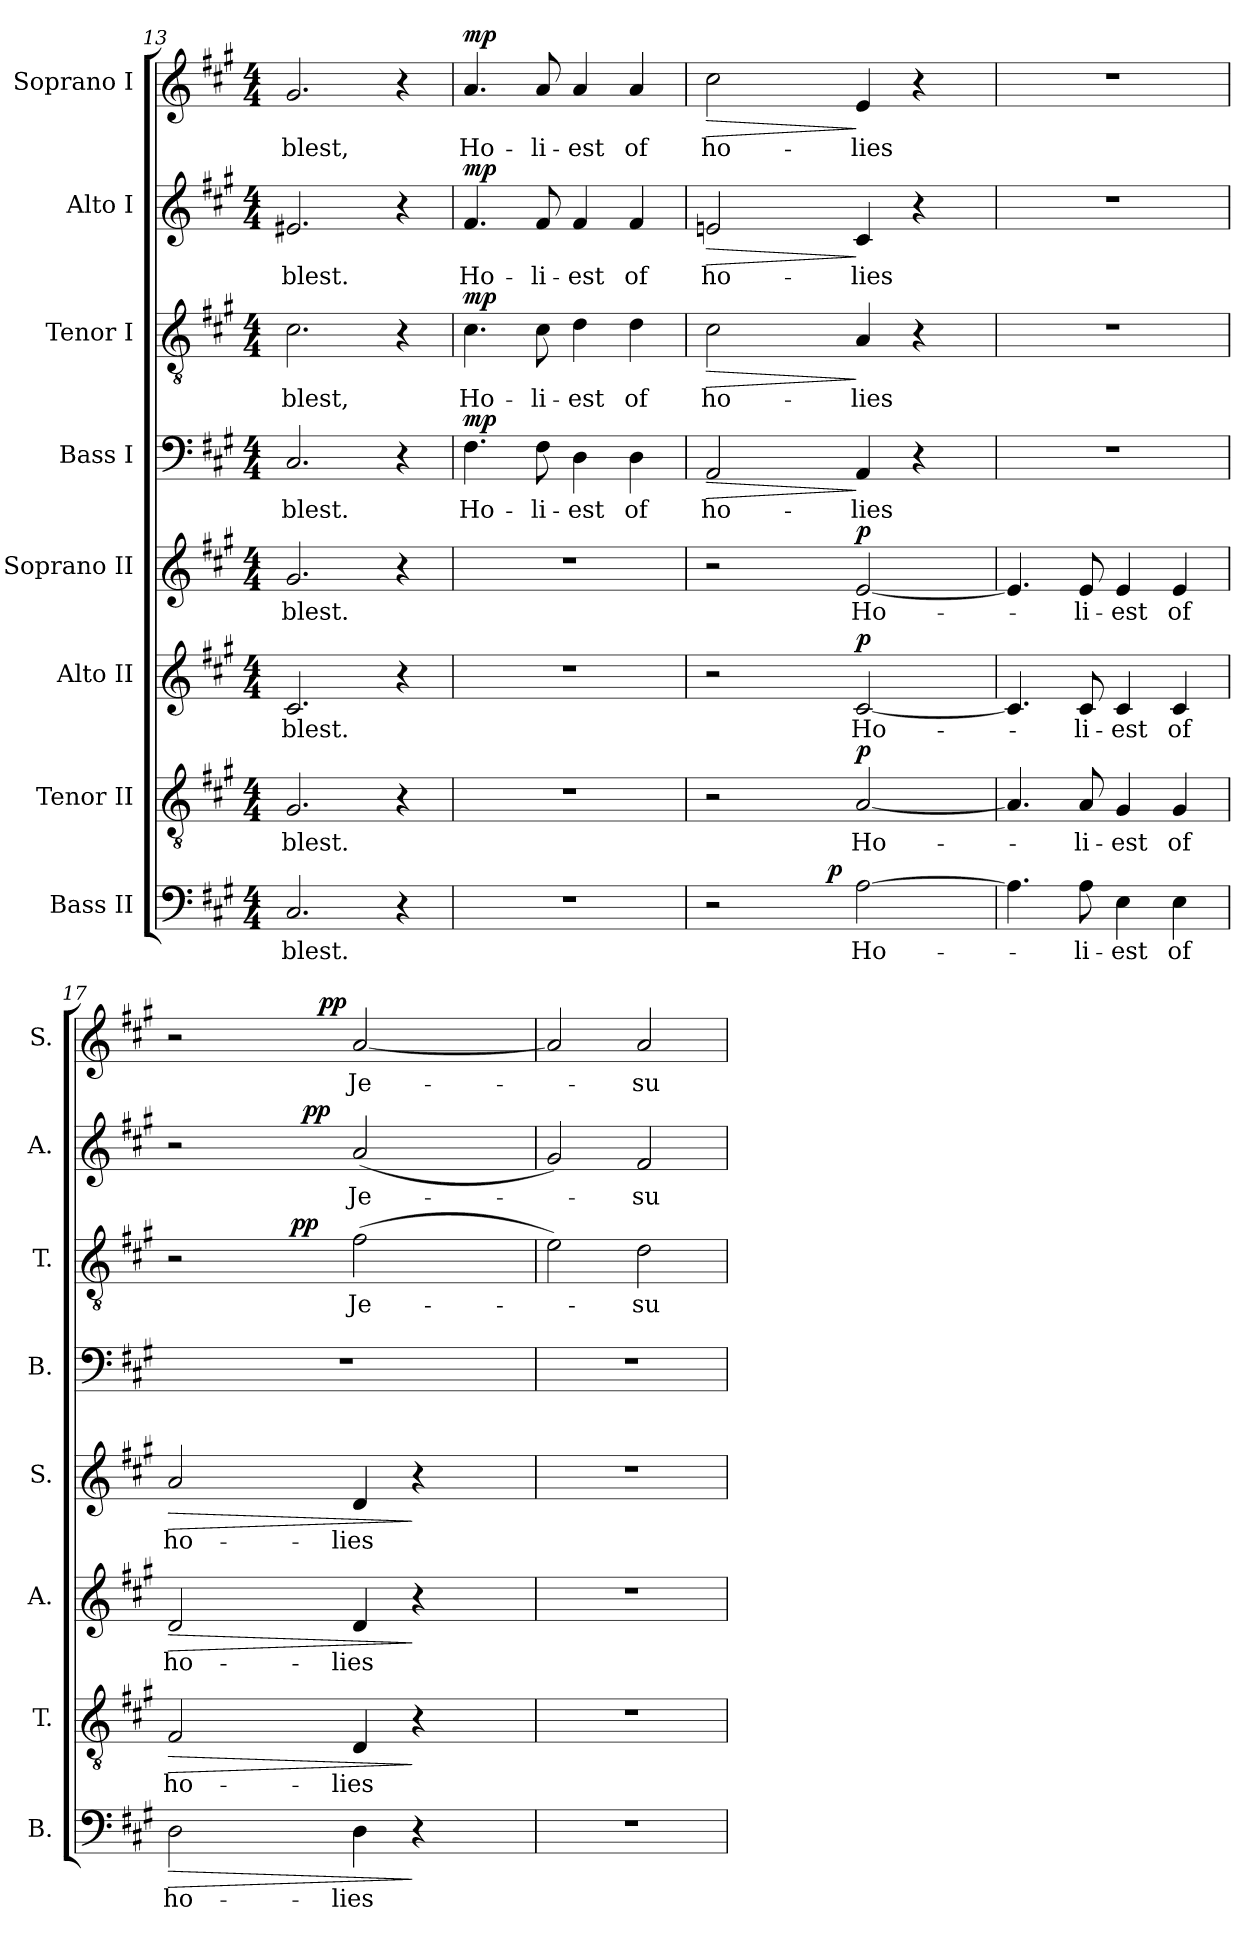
**kern	**text	**dynam	**kern	**text	**dynam	**kern	**text	**dynam	**kern	**text	**dynam	**kern	**text	**dynam	**kern	**text	**dynam	**kern	**text	**dynam	**kern	**text	**dynam
*part8	*part8	*part8	*part7	*part7	*part7	*part6	*part6	*part6	*part5	*part5	*part5	*part4	*part4	*part4	*part3	*part3	*part3	*part2	*part2	*part2	*part1	*part1	*part1
*staff8	*staff8	*staff8	*staff7	*staff7	*staff7	*staff6	*staff6	*staff6	*staff5	*staff5	*staff5	*staff4	*staff4	*staff4	*staff3	*staff3	*staff3	*staff2	*staff2	*staff2	*staff1	*staff1	*staff1
*I"Bass II	*	*	*I"Tenor II	*	*	*I"Alto II	*	*	*I"Soprano II	*	*	*I"Bass I	*	*	*I"Tenor I	*	*	*I"Alto I	*	*	*I"Soprano I	*	*
*I'B.	*	*	*I'T.	*	*	*I'A.	*	*	*I'S.	*	*	*I'B.	*	*	*I'T.	*	*	*I'A.	*	*	*I'S.	*	*
*clefF4	*	*	*clefGv2	*	*	*clefG2	*	*	*clefG2	*	*	*clefF4	*	*	*clefGv2	*	*	*clefG2	*	*	*clefG2	*	*
*	*	*	*ITrd7c12	*	*	*	*	*	*	*	*	*	*	*	*ITrd7c12	*	*	*	*	*	*	*	*
*k[f#c#g#]	*	*	*k[f#c#g#]	*	*	*k[f#c#g#]	*	*	*k[f#c#g#]	*	*	*k[f#c#g#]	*	*	*k[f#c#g#]	*	*	*k[f#c#g#]	*	*	*k[f#c#g#]	*	*
*A:	*	*	*A:	*	*	*A:	*	*	*A:	*	*	*A:	*	*	*A:	*	*	*A:	*	*	*A:	*	*
*M4/4	*	*	*M4/4	*	*	*M4/4	*	*	*M4/4	*	*	*M4/4	*	*	*M4/4	*	*	*M4/4	*	*	*M4/4	*	*
=13	=13	=13	=13	=13	=13	=13	=13	=13	=13	=13	=13	=13	=13	=13	=13	=13	=13	=13	=13	=13	=13	=13	=13
!	!LO:LY:b:color=#000000	!	!	!	!	!	!	!	!	!	!	!	!	!	!	!	!	!	!	!	!	!	!
!	!	!	!	!LO:LY:b:color=#000000	!	!	!	!	!	!	!	!	!	!	!	!	!	!	!	!	!	!	!
!	!	!	!	!	!	!	!LO:LY:b:color=#000000	!	!	!	!	!	!	!	!	!	!	!	!	!	!	!	!
!	!	!	!	!	!	!	!	!	!	!LO:LY:b:color=#000000	!	!	!	!	!	!	!	!	!	!	!	!	!
!	!	!	!	!	!	!	!	!	!	!	!	!	!LO:LY:b:color=#000000	!	!	!	!	!	!	!	!	!	!
!	!	!	!	!	!	!	!	!	!	!	!	!	!	!	!	!LO:LY:b:color=#000000	!	!	!	!	!	!	!
!	!	!	!	!	!	!	!	!	!	!	!	!	!	!	!	!	!	!	!LO:LY:b:color=#000000	!	!	!	!
!	!	!	!	!	!	!	!	!	!	!	!	!	!	!	!	!	!	!	!	!	!	!LO:LY:b:color=#000000	!
2.C#i/	blest.	.	2.GG#i/	blest.	.	2.c#i/	blest.	.	2.g#i/	blest.	.	2.C#i/	blest.	.	2.C#i\	blest,	.	2.e#Xi/	blest.	.	2.g#i/	blest,	.
4r	.	.	4r	.	.	4r	.	.	4r	.	.	4r	.	.	4r	.	.	4r	.	.	4r	.	.
!!LO:PB:g=z
=14	=14	=14	=14	=14	=14	=14	=14	=14	=14	=14	=14	=14	=14	=14	=14	=14	=14	=14	=14	=14	=14	=14	=14
!	!	!	!	!	!	!	!	!	!	!	!	!	!LO:LY:b:color=#000000	!	!	!	!	!	!	!	!	!	!
!	!	!	!	!	!	!	!	!	!	!	!	!	!	!	!	!LO:LY:b:color=#000000	!	!	!	!	!	!	!
!	!	!	!	!	!	!	!	!	!	!	!	!	!	!	!	!	!	!	!LO:LY:b:color=#000000	!	!	!	!
!	!	!	!	!	!	!	!	!	!	!	!	!	!	!	!	!	!	!	!	!	!	!LO:LY:b:color=#000000	!
1r	.	.	1r	.	.	1r	.	.	1r	.	.	4.F#i\	Ho-	mp	4.C#i\	Ho-	mp	4.f#i/	Ho-	mp	4.ai/	Ho-	mp
!	!	!	!	!	!	!	!	!	!	!	!	!	!LO:LY:b:color=#000000	!	!	!	!	!	!	!	!	!	!
!	!	!	!	!	!	!	!	!	!	!	!	!	!	!	!	!LO:LY:b:color=#000000	!	!	!	!	!	!	!
!	!	!	!	!	!	!	!	!	!	!	!	!	!	!	!	!	!	!	!LO:LY:b:color=#000000	!	!	!	!
!	!	!	!	!	!	!	!	!	!	!	!	!	!	!	!	!	!	!	!	!	!	!LO:LY:b:color=#000000	!
.	.	.	.	.	.	.	.	.	.	.	.	8F#i\	-li-	.	8C#i\	-li-	.	8f#i/	-li-	.	8ai/	-li-	.
!	!	!	!	!	!	!	!	!	!	!	!	!	!LO:LY:b:color=#000000	!	!	!	!	!	!	!	!	!	!
!	!	!	!	!	!	!	!	!	!	!	!	!	!	!	!	!LO:LY:b:color=#000000	!	!	!	!	!	!	!
!	!	!	!	!	!	!	!	!	!	!	!	!	!	!	!	!	!	!	!LO:LY:b:color=#000000	!	!	!	!
!	!	!	!	!	!	!	!	!	!	!	!	!	!	!	!	!	!	!	!	!	!	!LO:LY:b:color=#000000	!
.	.	.	.	.	.	.	.	.	.	.	.	4Di\	-est	.	4Di\	-est	.	4f#i/	-est	.	4ai/	-est	.
!	!	!	!	!	!	!	!	!	!	!	!	!	!LO:LY:b:color=#000000	!	!	!	!	!	!	!	!	!	!
!	!	!	!	!	!	!	!	!	!	!	!	!	!	!	!	!LO:LY:b:color=#000000	!	!	!	!	!	!	!
!	!	!	!	!	!	!	!	!	!	!	!	!	!	!	!	!	!	!	!LO:LY:b:color=#000000	!	!	!	!
!	!	!	!	!	!	!	!	!	!	!	!	!	!	!	!	!	!	!	!	!	!	!LO:LY:b:color=#000000	!
.	.	.	.	.	.	.	.	.	.	.	.	4Di\	of	.	4Di\	of	.	4f#i/	of	.	4ai/	of	.
=15	=15	=15	=15	=15	=15	=15	=15	=15	=15	=15	=15	=15	=15	=15	=15	=15	=15	=15	=15	=15	=15	=15	=15
!	!	!	!	!	!	!	!	!	!	!	!	!	!LO:LY:b:color=#000000	!LO:HP:b	!	!	!	!	!	!	!	!	!
!	!	!	!	!	!	!	!	!	!	!	!	!	!	!	!	!LO:LY:b:color=#000000	!LO:HP:b	!	!	!	!	!	!
!	!	!	!	!	!	!	!	!	!	!	!	!	!	!	!	!	!	!	!LO:LY:b:color=#000000	!LO:HP:b	!	!	!
!	!	!	!	!	!	!	!	!	!	!	!	!	!	!	!	!	!	!	!	!	!	!LO:LY:b:color=#000000	!LO:HP:b
*^	*	*	*	*	*	*	*	*	*	*	*	*	*	*	*	*	*	*	*	*	*	*	*
2r	4ryy	.	.	2r	.	.	2r	.	.	2r	.	.	2AAi/	ho-	>	2C#i\	ho-	>	2eni/	ho-	>	2cc#i\	ho-	>
.	8ryy	.	.	.	.	.	.	.	.	.	.	.	.	.	.	.	.	.	.	.	.	.	.	.
.	32ryy	.	.	.	.	.	.	.	.	.	.	.	.	.	.	.	.	.	.	.	.	.	.	.
.	128ryy	.	.	.	.	.	.	.	.	.	.	.	.	.	.	.	.	.	.	.	.	.	.	.
.	256ryy	.	.	.	.	.	.	.	.	.	.	.	.	.	.	.	.	.	.	.	.	.	.	.
.	1024ryy	.	.	.	.	.	.	.	.	.	.	.	.	.	.	.	.	.	.	.	.	.	.	.
.	2ryy	.	p	.	.	.	.	.	.	.	.	.	.	.	.	.	.	.	.	.	.	.	.	.
!	!	!LO:LY:b:color=#000000	!	!	!	!	!	!	!	!	!	!	!	!	!	!	!	!	!	!	!	!	!	!
!	!	!	!	!	!LO:LY:b:color=#000000	!	!	!	!	!	!	!	!	!	!	!	!	!	!	!	!	!	!	!
!	!	!	!	!	!	!	!	!LO:LY:b:color=#000000	!	!	!	!	!	!	!	!	!	!	!	!	!	!	!	!
!	!	!	!	!	!	!	!	!	!	!	!LO:LY:b:color=#000000	!	!	!	!	!	!	!	!	!	!	!	!	!
!	!	!	!	!	!	!	!	!	!	!	!	!	!	!LO:LY:b:color=#000000	!	!	!	!	!	!	!	!	!	!
!	!	!	!	!	!	!	!	!	!	!	!	!	!	!	!	!	!LO:LY:b:color=#000000	!	!	!	!	!	!	!
!	!	!	!	!	!	!	!	!	!	!	!	!	!	!	!	!	!	!	!	!LO:LY:b:color=#000000	!	!	!	!
!	!	!	!	!	!	!	!	!	!	!	!	!	!	!	!	!	!	!	!	!	!	!	!LO:LY:b:color=#000000	!
[>2Ai\	.	Ho-	.	[<2AAi/	Ho-	p	[<2c#i/	Ho-	p	[<2ei/	Ho-	p	4AAi/	-lies	]	4AAi/	-lies	]	4c#i/	-lies	]	4ei/	-lies	]
.	.	.	.	.	.	.	.	.	.	.	.	.	4r	.	.	4r	.	.	4r	.	.	4r	.	.
.	16ryy	.	.	.	.	.	.	.	.	.	.	.	.	.	.	.	.	.	.	.	.	.	.	.
.	64ryy	.	.	.	.	.	.	.	.	.	.	.	.	.	.	.	.	.	.	.	.	.	.	.
.	512.ryy	.	.	.	.	.	.	.	.	.	.	.	.	.	.	.	.	.	.	.	.	.	.	.
*v	*v	*	*	*	*	*	*	*	*	*	*	*	*	*	*	*	*	*	*	*	*	*	*	*
=16	=16	=16	=16	=16	=16	=16	=16	=16	=16	=16	=16	=16	=16	=16	=16	=16	=16	=16	=16	=16	=16	=16	=16
4.Ai\]	.	.	4.AAi/]	.	.	4.c#i/]	.	.	4.ei/]	.	.	1r	.	.	1r	.	.	1r	.	.	1r	.	.
!	!LO:LY:b:color=#000000	!	!	!	!	!	!	!	!	!	!	!	!	!	!	!	!	!	!	!	!	!	!
!	!	!	!	!LO:LY:b:color=#000000	!	!	!	!	!	!	!	!	!	!	!	!	!	!	!	!	!	!	!
!	!	!	!	!	!	!	!LO:LY:b:color=#000000	!	!	!	!	!	!	!	!	!	!	!	!	!	!	!	!
!	!	!	!	!	!	!	!	!	!	!LO:LY:b:color=#000000	!	!	!	!	!	!	!	!	!	!	!	!	!
8Ai\	-li-	.	8AAi/	-li-	.	8c#i/	-li-	.	8ei/	-li-	.	.	.	.	.	.	.	.	.	.	.	.	.
!	!LO:LY:b:color=#000000	!	!	!	!	!	!	!	!	!	!	!	!	!	!	!	!	!	!	!	!	!	!
!	!	!	!	!LO:LY:b:color=#000000	!	!	!	!	!	!	!	!	!	!	!	!	!	!	!	!	!	!	!
!	!	!	!	!	!	!	!LO:LY:b:color=#000000	!	!	!	!	!	!	!	!	!	!	!	!	!	!	!	!
!	!	!	!	!	!	!	!	!	!	!LO:LY:b:color=#000000	!	!	!	!	!	!	!	!	!	!	!	!	!
4Ei\	-est	.	4GG#i/	-est	.	4c#i/	-est	.	4ei/	-est	.	.	.	.	.	.	.	.	.	.	.	.	.
!	!LO:LY:b:color=#000000	!	!	!	!	!	!	!	!	!	!	!	!	!	!	!	!	!	!	!	!	!	!
!	!	!	!	!LO:LY:b:color=#000000	!	!	!	!	!	!	!	!	!	!	!	!	!	!	!	!	!	!	!
!	!	!	!	!	!	!	!LO:LY:b:color=#000000	!	!	!	!	!	!	!	!	!	!	!	!	!	!	!	!
!	!	!	!	!	!	!	!	!	!	!LO:LY:b:color=#000000	!	!	!	!	!	!	!	!	!	!	!	!	!
4Ei\	of	.	4GG#i/	of	.	4c#i/	of	.	4ei/	of	.	.	.	.	.	.	.	.	.	.	.	.	.
=17	=17	=17	=17	=17	=17	=17	=17	=17	=17	=17	=17	=17	=17	=17	=17	=17	=17	=17	=17	=17	=17	=17	=17
!	!LO:LY:b:color=#000000	!LO:HP:b	!	!	!	!	!	!	!	!	!	!	!	!	!	!	!	!	!	!	!	!	!
!	!	!	!	!LO:LY:b:color=#000000	!LO:HP:b	!	!	!	!	!	!	!	!	!	!	!	!	!	!	!	!	!	!
!	!	!	!	!	!	!	!LO:LY:b:color=#000000	!LO:HP:b	!	!	!	!	!	!	!	!	!	!	!	!	!	!	!
!	!	!	!	!	!	!	!	!	!	!LO:LY:b:color=#000000	!LO:HP:b	!	!	!	!	!	!	!	!	!	!	!	!
*	*	*	*	*	*	*	*	*	*	*	*	*	*	*	*^	*	*	*^	*	*	*^	*	*
2Di\	ho-	>	2FF#i/	ho-	>	2di/	ho-	>	2ai/	ho-	>	1r	.	.	2r	4ryy	.	.	2r	4ryy	.	.	2r	4ryy	.	.
.	.	.	.	.	.	.	.	.	.	.	.	.	.	.	.	16ryy	.	.	.	8ryy	.	.	.	8ryy	.	.
.	.	.	.	.	.	.	.	.	.	.	.	.	.	.	.	32ryy	.	.	.	.	.	.	.	.	.	.
.	.	.	.	.	.	.	.	.	.	.	.	.	.	.	.	64ryy	.	.	.	.	.	.	.	.	.	.
.	.	.	.	.	.	.	.	.	.	.	.	.	.	.	.	128ryy	.	.	.	.	.	.	.	.	.	.
.	.	.	.	.	.	.	.	.	.	.	.	.	.	.	.	512.ryy	.	.	.	.	.	.	.	.	.	.
.	.	.	.	.	.	.	.	.	.	.	.	.	.	.	.	2ryy	.	pp	.	.	.	.	.	.	.	.
.	.	.	.	.	.	.	.	.	.	.	.	.	.	.	.	.	.	.	.	256..ryy	.	.	.	64ryy	.	.
.	.	.	.	.	.	.	.	.	.	.	.	.	.	.	.	.	.	.	.	2ryy	.	pp	.	.	.	.
.	.	.	.	.	.	.	.	.	.	.	.	.	.	.	.	.	.	.	.	.	.	.	.	128ryy	.	.
.	.	.	.	.	.	.	.	.	.	.	.	.	.	.	.	.	.	.	.	.	.	.	.	1024ryy	.	.
.	.	.	.	.	.	.	.	.	.	.	.	.	.	.	.	.	.	.	.	.	.	.	.	2ryy	.	pp
!	!LO:LY:b:color=#000000	!	!	!	!	!	!	!	!	!	!	!	!	!	!	!	!	!	!	!	!	!	!	!	!	!
!	!	!	!	!LO:LY:b:color=#000000	!	!	!	!	!	!	!	!	!	!	!	!	!	!	!	!	!	!	!	!	!	!
!	!	!	!	!	!	!	!LO:LY:b:color=#000000	!	!	!	!	!	!	!	!	!	!	!	!	!	!	!	!	!	!	!
!	!	!	!	!	!	!	!	!	!	!LO:LY:b:color=#000000	!	!	!	!	!	!	!	!	!	!	!	!	!	!	!	!
!	!	!	!	!	!	!	!	!	!	!	!	!	!	!	!	!	!LO:LY:b:color=#000000	!	!	!	!	!	!	!	!	!
!	!	!	!	!	!	!	!	!	!	!	!	!	!	!	!	!	!	!	!	!	!LO:LY:b:color=#000000	!	!	!	!	!
!	!	!	!	!	!	!	!	!	!	!	!	!	!	!	!	!	!	!	!	!	!	!	!	!	!LO:LY:b:color=#000000	!
4Di\	-lies	.	4DDi/	-lies	.	4di/	-lies	.	4di/	-lies	.	.	.	.	(2F#i\	.	Je-	.	(2ai/	.	Je-	.	[<2ai/	.	Je-	.
4r	.	]	4r	.	]	4r	.	]	4r	.	]	.	.	.	.	.	.	.	.	.	.	.	.	.	.	.
.	.	.	.	.	.	.	.	.	.	.	.	.	.	.	.	8ryy	.	.	.	.	.	.	.	.	.	.
.	.	.	.	.	.	.	.	.	.	.	.	.	.	.	.	.	.	.	.	16ryy	.	.	.	.	.	.
.	.	.	.	.	.	.	.	.	.	.	.	.	.	.	.	.	.	.	.	.	.	.	.	16ryy	.	.
.	.	.	.	.	.	.	.	.	.	.	.	.	.	.	.	.	.	.	.	32ryy	.	.	.	.	.	.
.	.	.	.	.	.	.	.	.	.	.	.	.	.	.	.	.	.	.	.	.	.	.	.	32ryy	.	.
.	.	.	.	.	.	.	.	.	.	.	.	.	.	.	.	.	.	.	.	64ryy	.	.	.	.	.	.
.	.	.	.	.	.	.	.	.	.	.	.	.	.	.	.	.	.	.	.	128ryy	.	.	.	.	.	.
.	.	.	.	.	.	.	.	.	.	.	.	.	.	.	.	.	.	.	.	.	.	.	.	256..ryy	.	.
.	.	.	.	.	.	.	.	.	.	.	.	.	.	.	.	256ryy	.	.	.	.	.	.	.	.	.	.
.	.	.	.	.	.	.	.	.	.	.	.	.	.	.	.	1024ryy	.	.	.	1024ryy	.	.	.	.	.	.
*	*	*	*	*	*	*	*	*	*	*	*	*	*	*	*v	*v	*	*	*	*	*	*	*v	*v	*	*
*	*	*	*	*	*	*	*	*	*	*	*	*	*	*	*	*	*	*v	*v	*	*	*	*	*
!!LO:LB:g=z
=18	=18	=18	=18	=18	=18	=18	=18	=18	=18	=18	=18	=18	=18	=18	=18	=18	=18	=18	=18	=18	=18	=18	=18
1r	.	.	1r	.	.	1r	.	.	1r	.	.	1r	.	.	2Ei\)	.	.	2g#i/)	.	.	2ai/]	.	.
!	!	!	!	!	!	!	!	!	!	!	!	!	!	!	!	!LO:LY:b:color=#000000	!	!	!	!	!	!	!
!	!	!	!	!	!	!	!	!	!	!	!	!	!	!	!	!	!	!	!LO:LY:b:color=#000000	!	!	!	!
!	!	!	!	!	!	!	!	!	!	!	!	!	!	!	!	!	!	!	!	!	!	!LO:LY:b:color=#000000	!
.	.	.	.	.	.	.	.	.	.	.	.	.	.	.	2Di\	-su	.	2f#i/	-su	.	2ai/	-su	.
=	=	=	=	=	=	=	=	=	=	=	=	=	=	=	=	=	=	=	=	=	=	=	=
*-	*-	*-	*-	*-	*-	*-	*-	*-	*-	*-	*-	*-	*-	*-	*-	*-	*-	*-	*-	*-	*-	*-	*-
